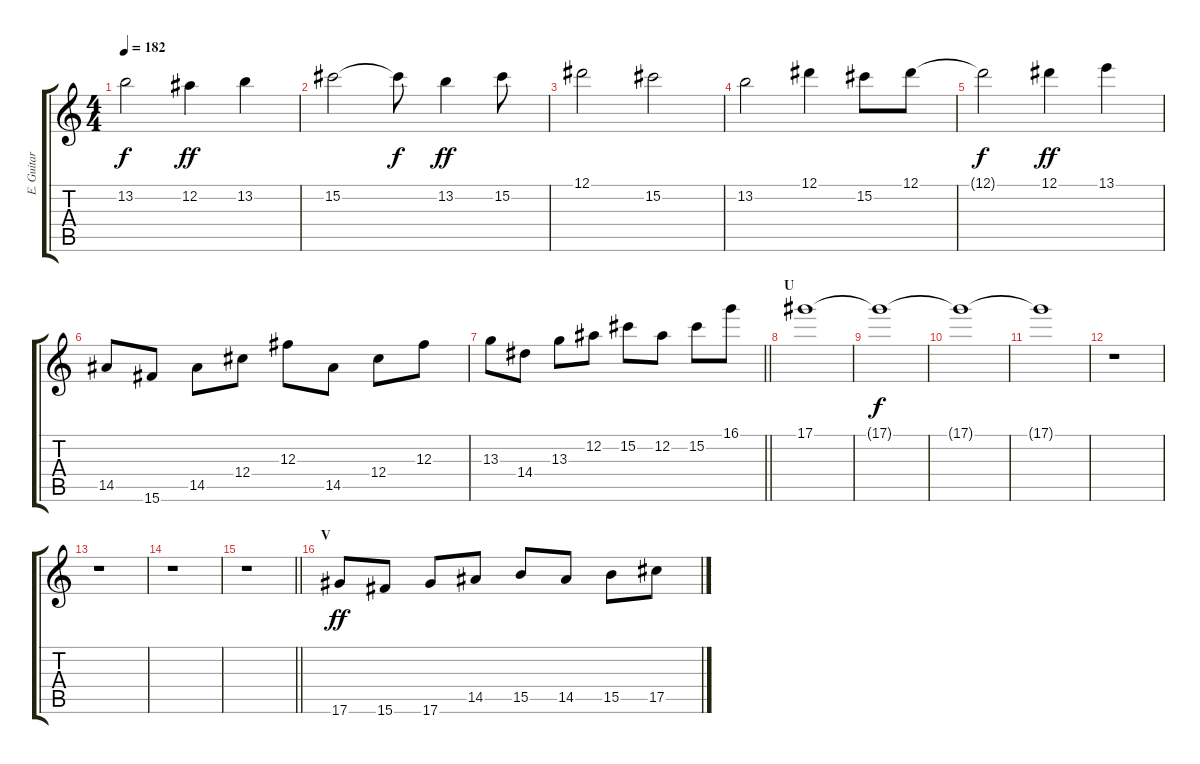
\track ("E. Guitar III" "E. Guitar ") {instrument overdrivenguitar}
\staff {score tabs}
\tuning (Eb4 Bb3 Gb3 Db3 Ab2 Eb2) {hide}
\ts (4 4)
\tempo 182
\clef g2
\ks c
13.2{t}.2{dy f} 12.2.4{dy ff} 13.2.4 |
15.2.2 15.2{t}.8{dy f} 13.2.4{dy ff} 15.2.8 |
12.1.2 15.2.2 |
13.2.2 12.1.4 15.2.8 12.1.8 |
12.1{t}.2{dy f} 12.1.4{dy ff} 13.1.4 |
14.5.8 15.6.8 14.5.8 12.4.8 12.3.8 14.5.8 12.4.8 12.3.8 |
\barLineRight lightlight
13.3.8 14.4.8 13.3.8 12.2.8 15.2.8 12.2.8 15.2.8 16.1.8 |
\section ("" "U")
17.1.1 |
17.1{t}.1{dy f} |
17.1{t}.1 |
17.1{t}.1 |
r.1 |
r.1 |
r.1 |
\barLineRight lightlight
r.1 |
\section ("" "V")
17.6.8{dy ff} 15.6.8 17.6.8 14.5.8 15.5.8 14.5.8 15.5.8 17.5.8
